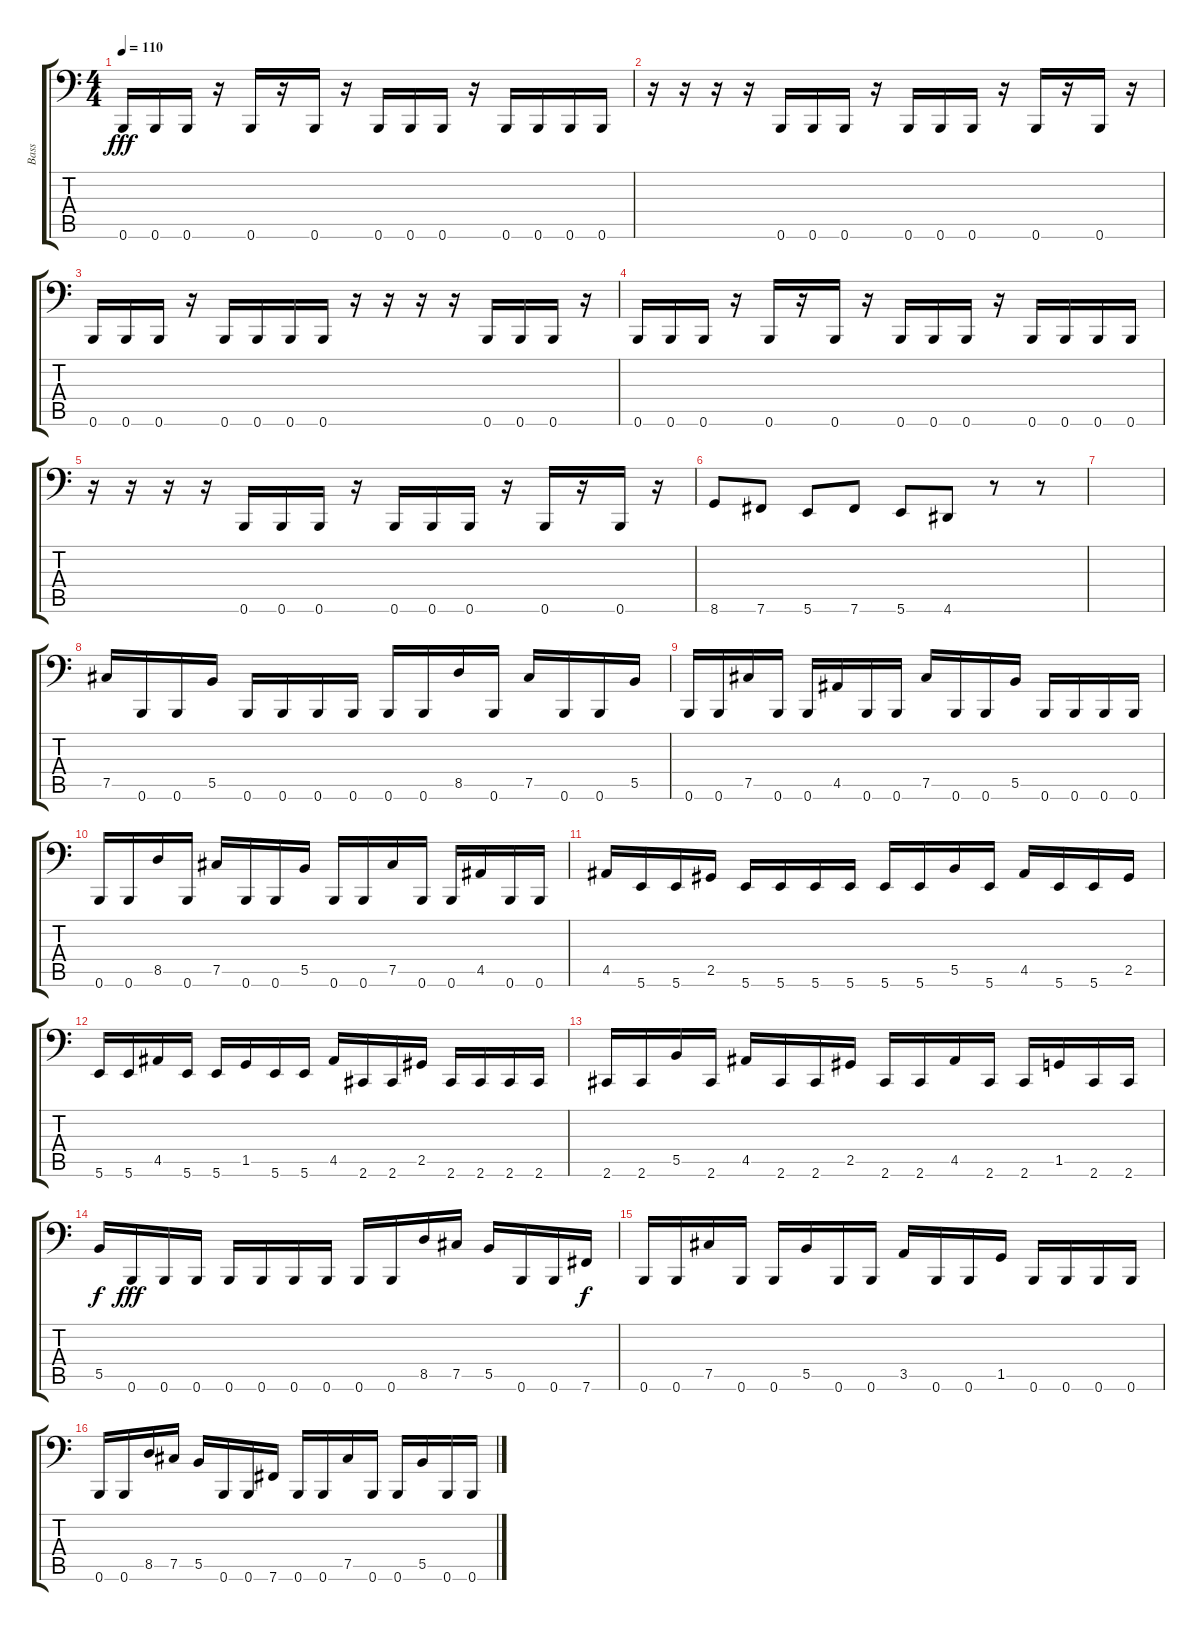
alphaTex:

\track ("Bass" "Bass") {instrument electricbassfinger}
\staff {score tabs}
\tuning (Db3 Ab2 E2 B1 Gb1 B0) {hide}
\ts (4 4)
\tempo 110
\clef f4
\ks c
0.6.16{dy fff} 0.6.16 0.6.16 r.16 0.6.16 r.16 0.6.16 r.16 0.6.16 0.6.16 0.6.16 r.16 0.6.16 0.6.16 0.6.16 0.6.16 |
r.16 r.16 r.16 r.16 0.6.16 0.6.16 0.6.16 r.16 0.6.16 0.6.16 0.6.16 r.16 0.6.16 r.16 0.6.16 r.16 |
0.6.16 0.6.16 0.6.16 r.16 0.6.16 0.6.16 0.6.16 0.6.16 r.16 r.16 r.16 r.16 0.6.16 0.6.16 0.6.16 r.16 |
0.6.16 0.6.16 0.6.16 r.16 0.6.16 r.16 0.6.16 r.16 0.6.16 0.6.16 0.6.16 r.16 0.6.16 0.6.16 0.6.16 0.6.16 |
r.16 r.16 r.16 r.16 0.6.16 0.6.16 0.6.16 r.16 0.6.16 0.6.16 0.6.16 r.16 0.6.16 r.16 0.6.16 r.16 |
8.6.8 7.6.8 5.6.8 7.6.8 5.6.8 4.6.8 r.8 r.8 |
|
7.5.16 0.6.16 0.6.16 5.5.16 0.6.16 0.6.16 0.6.16 0.6.16 0.6.16 0.6.16 8.5.16 0.6.16 7.5.16 0.6.16 0.6.16 5.5.16 |
0.6.16 0.6.16 7.5.16 0.6.16 0.6.16 4.5.16 0.6.16 0.6.16 7.5.16 0.6.16 0.6.16 5.5.16 0.6.16 0.6.16 0.6.16 0.6.16 |
0.6.16 0.6.16 8.5.16 0.6.16 7.5.16 0.6.16 0.6.16 5.5.16 0.6.16 0.6.16 7.5.16 0.6.16 0.6.16 4.5.16 0.6.16 0.6.16 |
4.5.16 5.6.16 5.6.16 2.5.16 5.6.16 5.6.16 5.6.16 5.6.16 5.6.16 5.6.16 5.5.16 5.6.16 4.5.16 5.6.16 5.6.16 2.5.16 |
5.6.16 5.6.16 4.5.16 5.6.16 5.6.16 1.5.16 5.6.16 5.6.16 4.5.16 2.6.16 2.6.16 2.5.16 2.6.16 2.6.16 2.6.16 2.6.16 |
2.6.16 2.6.16 5.5.16 2.6.16 4.5.16 2.6.16 2.6.16 2.5.16 2.6.16 2.6.16 4.5.16 2.6.16 2.6.16 1.5.16 2.6.16 2.6.16 |
5.5.16{dy f} 0.6.16{dy fff} 0.6.16 0.6.16 0.6.16 0.6.16 0.6.16 0.6.16 0.6.16 0.6.16 8.5.16 7.5.16 5.5.16 0.6.16 0.6.16 7.6.16{dy f} |
0.6.16 0.6.16 7.5.16 0.6.16 0.6.16 5.5.16 0.6.16 0.6.16 3.5.16 0.6.16 0.6.16 1.5.16 0.6.16 0.6.16 0.6.16 0.6.16 |
0.6.16 0.6.16 8.5.16 7.5.16 5.5.16 0.6.16 0.6.16 7.6.16 0.6.16 0.6.16 7.5.16 0.6.16 0.6.16 5.5.16 0.6.16 0.6.16
